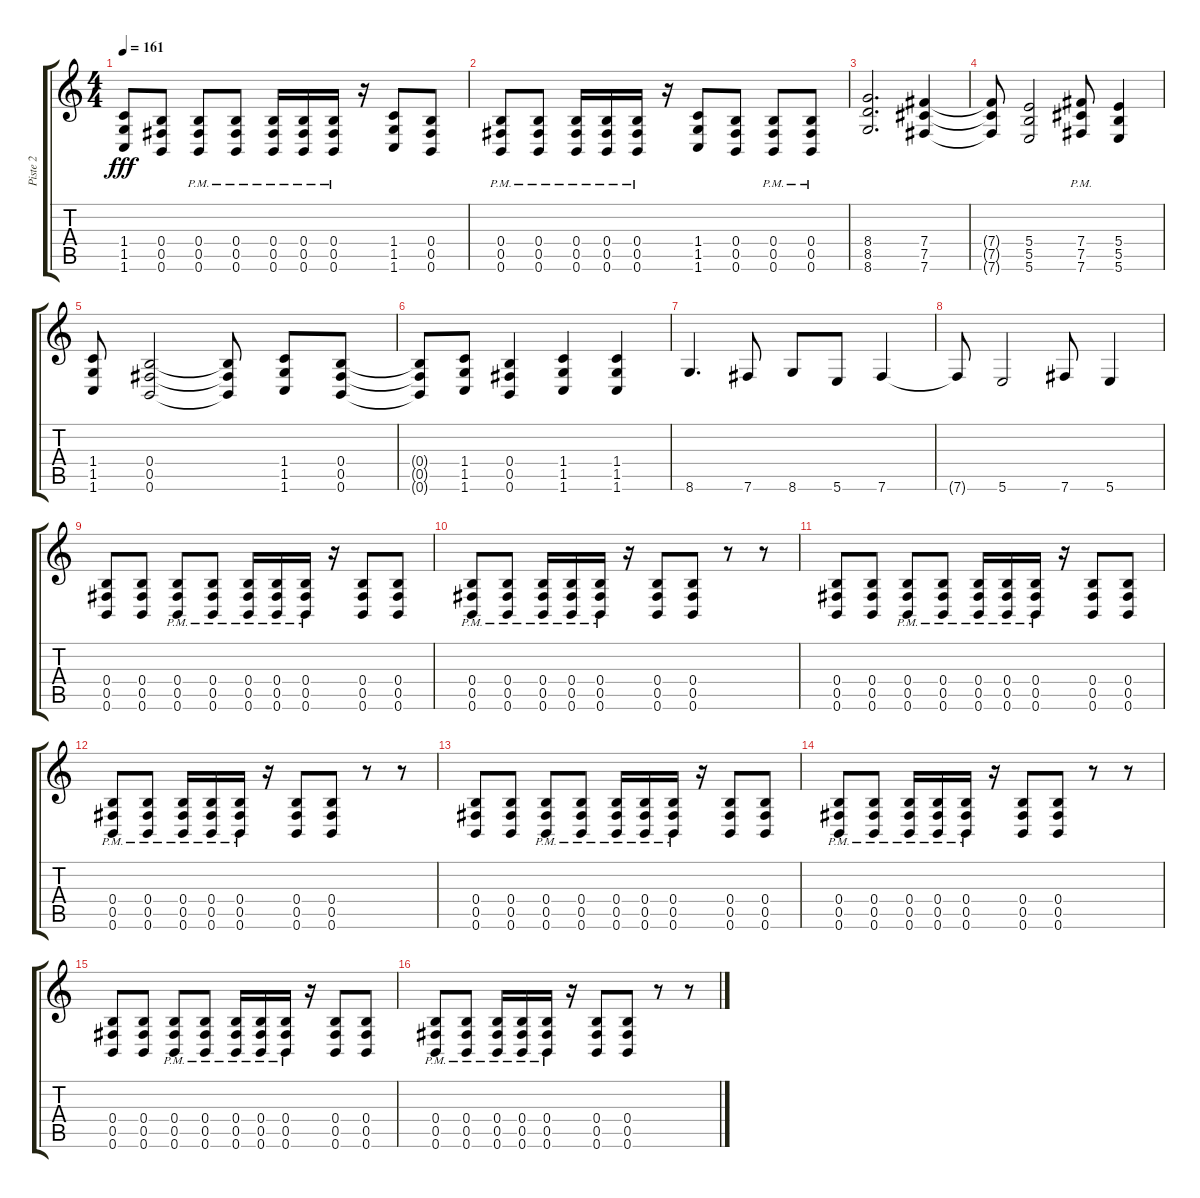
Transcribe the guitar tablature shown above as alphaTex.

\track ("Piste 2" "Piste 2") {instrument distortionguitar}
\staff {score tabs}
\tuning (Db4 Ab3 E3 B2 Gb2 B1) {hide}
\ts (4 4)
\tempo 161
\clef g2
\ks c
(1.4 1.5 1.6).8{dy fff} (0.4 0.5 0.6).8 (0.4{pm} 0.5{pm} 0.6{pm}).8 (0.4{pm} 0.5{pm} 0.6{pm}).8 (0.4{pm} 0.5{pm} 0.6{pm}).16 (0.4{pm} 0.5{pm} 0.6{pm}).16 (0.4{pm} 0.5{pm} 0.6{pm}).16 r.16 (1.4 1.5 1.6).8 (0.4 0.5 0.6).8 |
(0.4{pm} 0.5{pm} 0.6{pm}).8 (0.4{pm} 0.5{pm} 0.6{pm}).8 (0.4{pm} 0.5{pm} 0.6{pm}).16 (0.4{pm} 0.5{pm} 0.6{pm}).16 (0.4{pm} 0.5{pm} 0.6{pm}).16 r.16 (1.4 1.5 1.6).8 (0.4 0.5 0.6).8 (0.4{pm} 0.5{pm} 0.6{pm}).8 (0.4{pm} 0.5{pm} 0.6{pm}).8 |
(8.4 8.5 8.6).2{d} (7.4 7.5 7.6).4 |
(7.4{t} 7.5{t} 7.6{t}).8 (5.4 5.5 5.6).2 (7.4{pm} 7.5{pm} 7.6{pm}).8 (5.4 5.5 5.6).4 |
(1.4 1.5 1.6).8 (0.4 0.5 0.6).2 (0.4{t} 0.5{t} 0.6{t}).8 (1.4 1.5 1.6).8 (0.4 0.5 0.6).8 |
(0.4{t} 0.5{t} 0.6{t}).8 (1.4 1.5 1.6).8 (0.4 0.5 0.6).4 (1.4 1.5 1.6).4 (1.4 1.5 1.6).4 |
8.6.4{d} 7.6.8 8.6.8 5.6.8 7.6.4 |
7.6{t}.8 5.6.2 7.6.8 5.6.4 |
(0.4 0.5 0.6).8 (0.4 0.5 0.6).8 (0.4{pm} 0.5{pm} 0.6{pm}).8 (0.4{pm} 0.5{pm} 0.6{pm}).8 (0.4{pm} 0.5{pm} 0.6{pm}).16 (0.4{pm} 0.5{pm} 0.6{pm}).16 (0.4{pm} 0.5{pm} 0.6{pm}).16 r.16 (0.4 0.5 0.6).8 (0.4 0.5 0.6).8 |
(0.4{pm} 0.5{pm} 0.6{pm}).8 (0.4{pm} 0.5{pm} 0.6{pm}).8 (0.4{pm} 0.5{pm} 0.6{pm}).16 (0.4{pm} 0.5{pm} 0.6{pm}).16 (0.4{pm} 0.5{pm} 0.6{pm}).16 r.16 (0.4 0.5 0.6).8 (0.4 0.5 0.6).8 r.8 r.8 |
(0.4 0.5 0.6).8 (0.4 0.5 0.6).8 (0.4{pm} 0.5{pm} 0.6{pm}).8 (0.4{pm} 0.5{pm} 0.6{pm}).8 (0.4{pm} 0.5{pm} 0.6{pm}).16 (0.4{pm} 0.5{pm} 0.6{pm}).16 (0.4{pm} 0.5{pm} 0.6{pm}).16 r.16 (0.4 0.5 0.6).8 (0.4 0.5 0.6).8 |
(0.4{pm} 0.5{pm} 0.6{pm}).8 (0.4{pm} 0.5{pm} 0.6{pm}).8 (0.4{pm} 0.5{pm} 0.6{pm}).16 (0.4{pm} 0.5{pm} 0.6{pm}).16 (0.4{pm} 0.5{pm} 0.6{pm}).16 r.16 (0.4 0.5 0.6).8 (0.4 0.5 0.6).8 r.8 r.8 |
(0.4 0.5 0.6).8 (0.4 0.5 0.6).8 (0.4{pm} 0.5{pm} 0.6{pm}).8 (0.4{pm} 0.5{pm} 0.6{pm}).8 (0.4{pm} 0.5{pm} 0.6{pm}).16 (0.4{pm} 0.5{pm} 0.6{pm}).16 (0.4{pm} 0.5{pm} 0.6{pm}).16 r.16 (0.4 0.5 0.6).8 (0.4 0.5 0.6).8 |
(0.4{pm} 0.5{pm} 0.6{pm}).8 (0.4{pm} 0.5{pm} 0.6{pm}).8 (0.4{pm} 0.5{pm} 0.6{pm}).16 (0.4{pm} 0.5{pm} 0.6{pm}).16 (0.4{pm} 0.5{pm} 0.6{pm}).16 r.16 (0.4 0.5 0.6).8 (0.4 0.5 0.6).8 r.8 r.8 |
(0.4 0.5 0.6).8 (0.4 0.5 0.6).8 (0.4{pm} 0.5{pm} 0.6{pm}).8 (0.4{pm} 0.5{pm} 0.6{pm}).8 (0.4{pm} 0.5{pm} 0.6{pm}).16 (0.4{pm} 0.5{pm} 0.6{pm}).16 (0.4{pm} 0.5{pm} 0.6{pm}).16 r.16 (0.4 0.5 0.6).8 (0.4 0.5 0.6).8 |
(0.4{pm} 0.5{pm} 0.6{pm}).8 (0.4{pm} 0.5{pm} 0.6{pm}).8 (0.4{pm} 0.5{pm} 0.6{pm}).16 (0.4{pm} 0.5{pm} 0.6{pm}).16 (0.4{pm} 0.5{pm} 0.6{pm}).16 r.16 (0.4 0.5 0.6).8 (0.4 0.5 0.6).8 r.8 r.8
